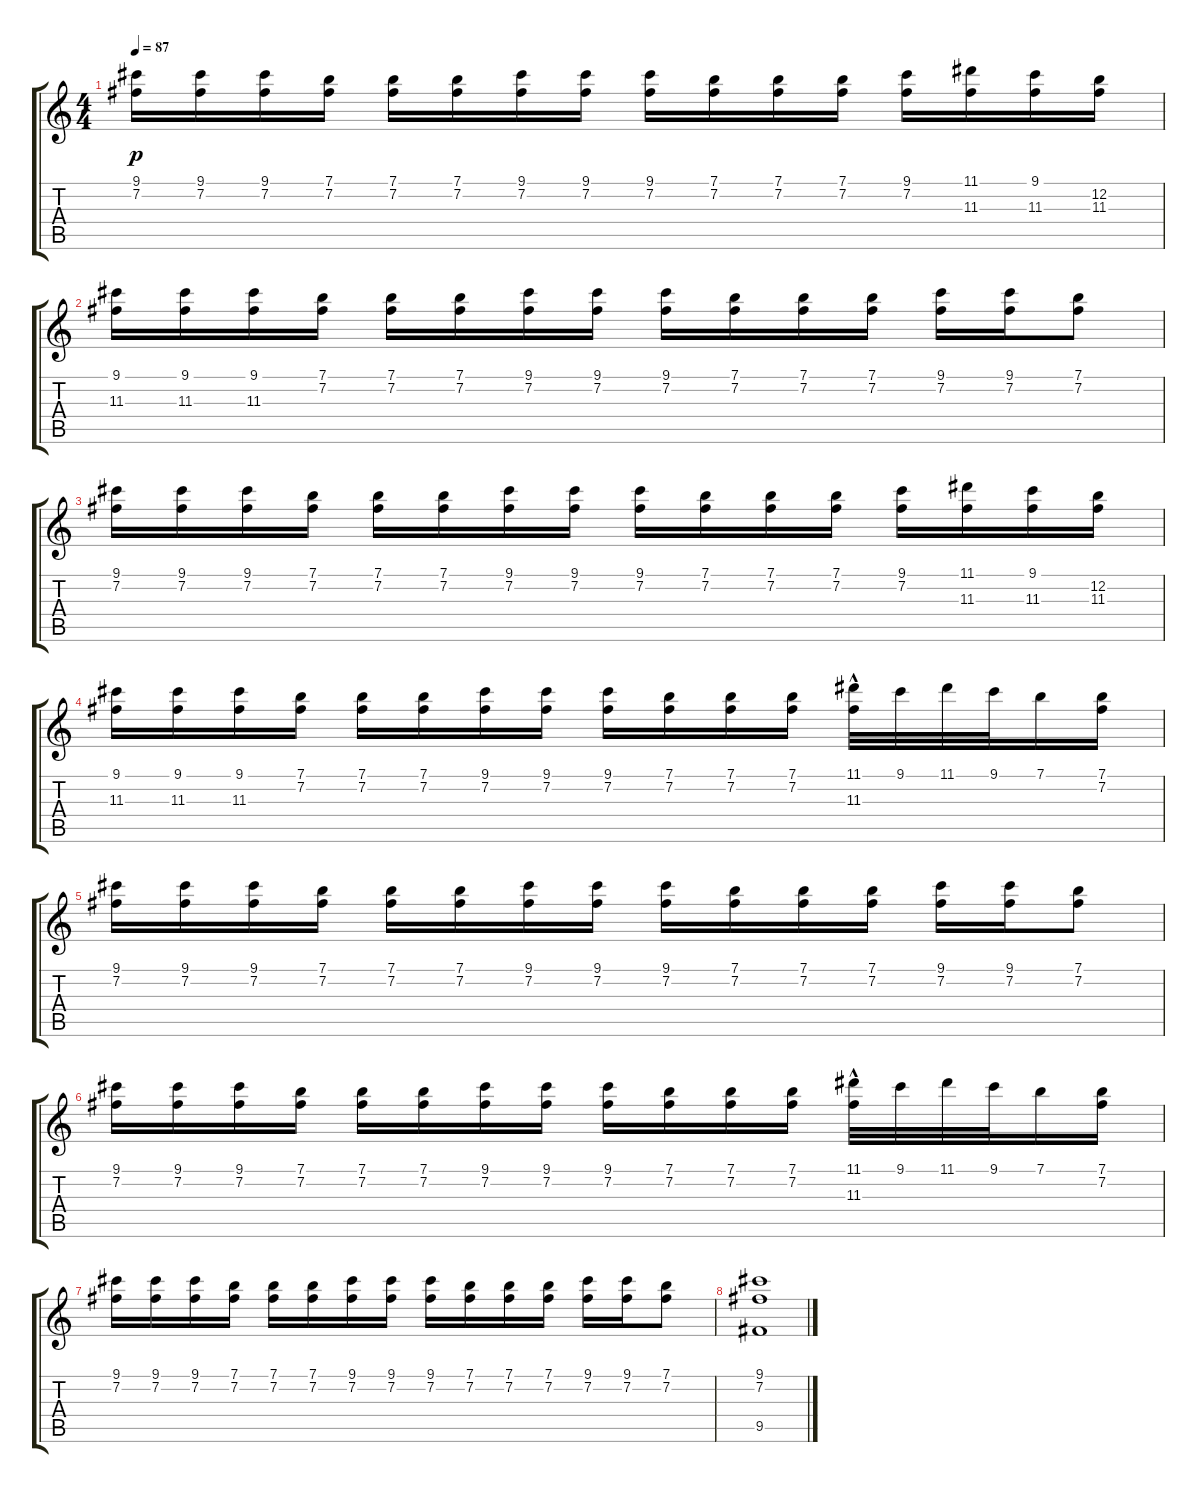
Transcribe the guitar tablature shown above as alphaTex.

\track "" {instrument acousticguitarsteel}
\staff {score tabs}
\tuning (E4 B3 G3 D3 A2 E2) {hide}
\ts (4 4)
\tempo 87
\clef g2
\ks c
(9.1 7.2).16{dy p} (9.1 7.2).16 (9.1 7.2).16 (7.1 7.2).16 (7.1 7.2).16 (7.1 7.2).16 (9.1 7.2).16 (9.1 7.2).16 (9.1 7.2).16 (7.1 7.2).16 (7.1 7.2).16 (7.1 7.2).16 (9.1 7.2).16 (11.1 11.3).16 (9.1 11.3).16 (12.2 11.3).16 |
(9.1 11.3).16 (9.1 11.3).16 (9.1 11.3).16 (7.1 7.2).16 (7.1 7.2).16 (7.1 7.2).16 (9.1 7.2).16 (9.1 7.2).16 (9.1 7.2).16 (7.1 7.2).16 (7.1 7.2).16 (7.1 7.2).16 (9.1 7.2).16 (9.1 7.2).16 (7.1 7.2).8 |
(9.1 7.2).16 (9.1 7.2).16 (9.1 7.2).16 (7.1 7.2).16 (7.1 7.2).16 (7.1 7.2).16 (9.1 7.2).16 (9.1 7.2).16 (9.1 7.2).16 (7.1 7.2).16 (7.1 7.2).16 (7.1 7.2).16 (9.1 7.2).16 (11.1 11.3).16 (9.1 11.3).16 (12.2 11.3).16 |
(9.1 11.3).16 (9.1 11.3).16 (9.1 11.3).16 (7.1 7.2).16 (7.1 7.2).16 (7.1 7.2).16 (9.1 7.2).16 (9.1 7.2).16 (9.1 7.2).16 (7.1 7.2).16 (7.1 7.2).16 (7.1 7.2).16 (11.1 11.3{hac}).32 9.1.32 11.1.32 9.1.32 7.1.16 (7.1 7.2).16 |
(9.1 7.2).16 (9.1 7.2).16 (9.1 7.2).16 (7.1 7.2).16 (7.1 7.2).16 (7.1 7.2).16 (9.1 7.2).16 (9.1 7.2).16 (9.1 7.2).16 (7.1 7.2).16 (7.1 7.2).16 (7.1 7.2).16 (9.1 7.2).16 (9.1 7.2).16 (7.1 7.2).8 |
(9.1 7.2).16 (9.1 7.2).16 (9.1 7.2).16 (7.1 7.2).16 (7.1 7.2).16 (7.1 7.2).16 (9.1 7.2).16 (9.1 7.2).16 (9.1 7.2).16 (7.1 7.2).16 (7.1 7.2).16 (7.1 7.2).16 (11.1 11.3{hac}).32 9.1.32 11.1.32 9.1.32 7.1.16 (7.1 7.2).16 |
(9.1 7.2).16 (9.1 7.2).16 (9.1 7.2).16 (7.1 7.2).16 (7.1 7.2).16 (7.1 7.2).16 (9.1 7.2).16 (9.1 7.2).16 (9.1 7.2).16 (7.1 7.2).16 (7.1 7.2).16 (7.1 7.2).16 (9.1 7.2).16 (9.1 7.2).16 (7.1 7.2).8 |
(9.1 7.2 9.5).1
